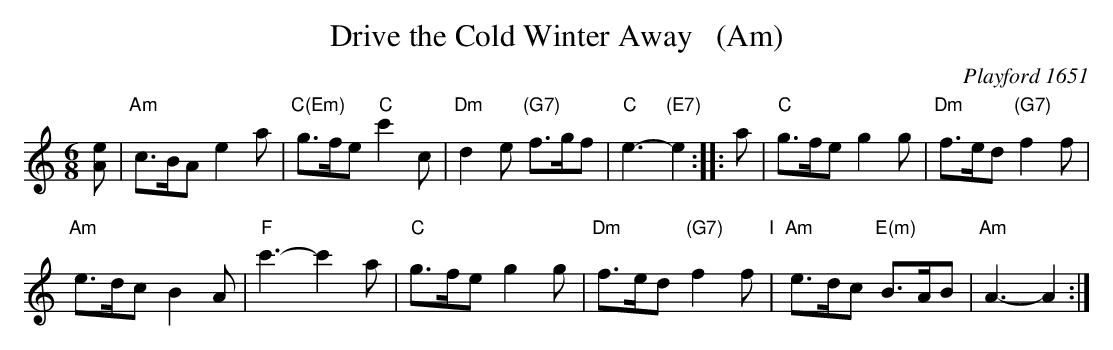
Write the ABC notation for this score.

X:1
T: Drive the Cold Winter Away   (Am)
O: Playford 1651
M: 6/8
L: 1/8
K: Am
[eA] |\
"Am"c>BA e2a | "C(Em)"g>fe "C"c'2c |\
"Dm"d2e "(G7)"f>gf | "C"e3- "(E7)"e2 :: a |\
"C"g>fe g2g | "Dm"f>ed "(G7)"f2f |
"Am"e>dc B2A | "F"c'3- c'2a |\
"C"g>fe g2g | "Dm"f>ed "(G7)"f2f "I"|\
"Am"e>dc "E(m)"B>AB | "Am"A3- A2 :|
